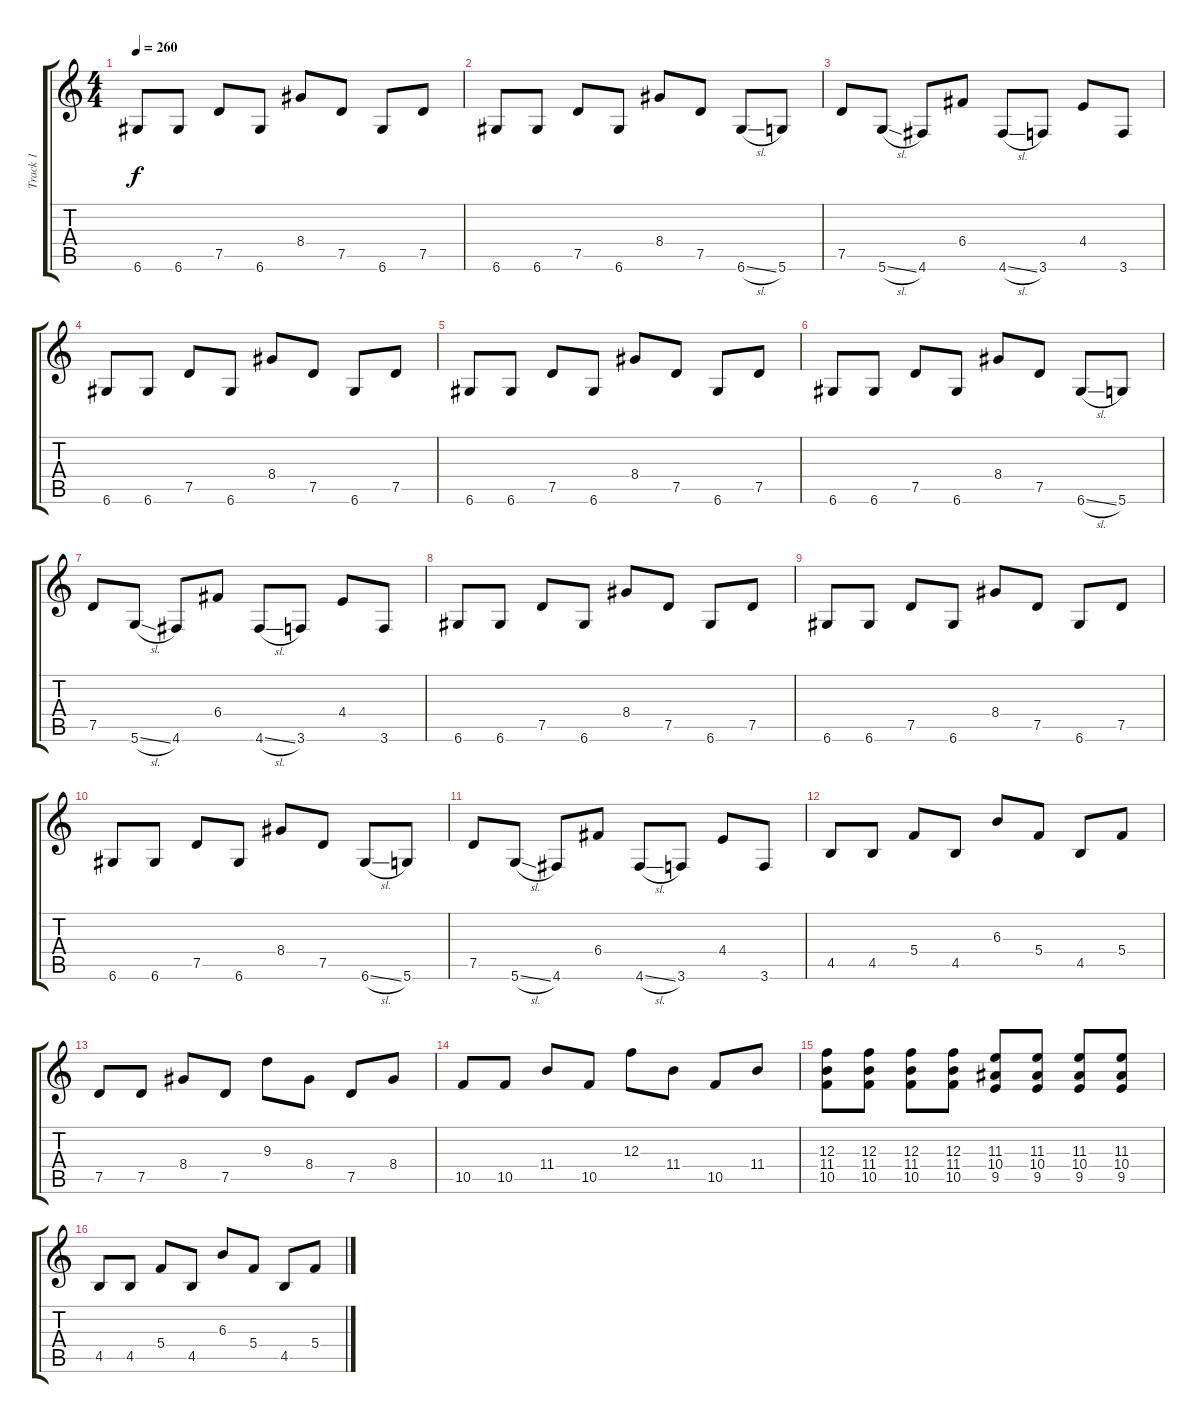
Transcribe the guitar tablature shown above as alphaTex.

\track ("Track 1" "Track 1") {instrument distortionguitar}
\staff {score tabs}
\tuning (D4 A3 F3 C3 G2 D2) {hide}
\ts (4 4)
\tempo 260
\clef g2
\ks c
6.6.8{dy f} 6.6.8 7.5.8 6.6.8 8.4.8 7.5.8 6.6.8 7.5.8 |
6.6.8 6.6.8 7.5.8 6.6.8 8.4.8 7.5.8 6.6{sl}.8 5.6.8 |
7.5.8 5.6{sl}.8 4.6.8 6.4.8 4.6{sl}.8 3.6.8 4.4.8 3.6.8 |
6.6.8 6.6.8 7.5.8 6.6.8 8.4.8 7.5.8 6.6.8 7.5.8 |
6.6.8 6.6.8 7.5.8 6.6.8 8.4.8 7.5.8 6.6.8 7.5.8 |
6.6.8 6.6.8 7.5.8 6.6.8 8.4.8 7.5.8 6.6{sl}.8 5.6.8 |
7.5.8 5.6{sl}.8 4.6.8 6.4.8 4.6{sl}.8 3.6.8 4.4.8 3.6.8 |
6.6.8 6.6.8 7.5.8 6.6.8 8.4.8 7.5.8 6.6.8 7.5.8 |
6.6.8 6.6.8 7.5.8 6.6.8 8.4.8 7.5.8 6.6.8 7.5.8 |
6.6.8 6.6.8 7.5.8 6.6.8 8.4.8 7.5.8 6.6{sl}.8 5.6.8 |
7.5.8 5.6{sl}.8 4.6.8 6.4.8 4.6{sl}.8 3.6.8 4.4.8 3.6.8 |
4.5.8 4.5.8 5.4.8 4.5.8 6.3.8 5.4.8 4.5.8 5.4.8 |
7.5.8 7.5.8 8.4.8 7.5.8 9.3.8 8.4.8 7.5.8 8.4.8 |
10.5.8 10.5.8 11.4.8 10.5.8 12.3.8 11.4.8 10.5.8 11.4.8 |
(12.3 11.4 10.5).8 (12.3 11.4 10.5).8 (12.3 11.4 10.5).8 (12.3 11.4 10.5).8 (11.3 10.4 9.5).8 (11.3 10.4 9.5).8 (11.3 10.4 9.5).8 (11.3 10.4 9.5).8 |
4.5.8 4.5.8 5.4.8 4.5.8 6.3.8 5.4.8 4.5.8 5.4.8
